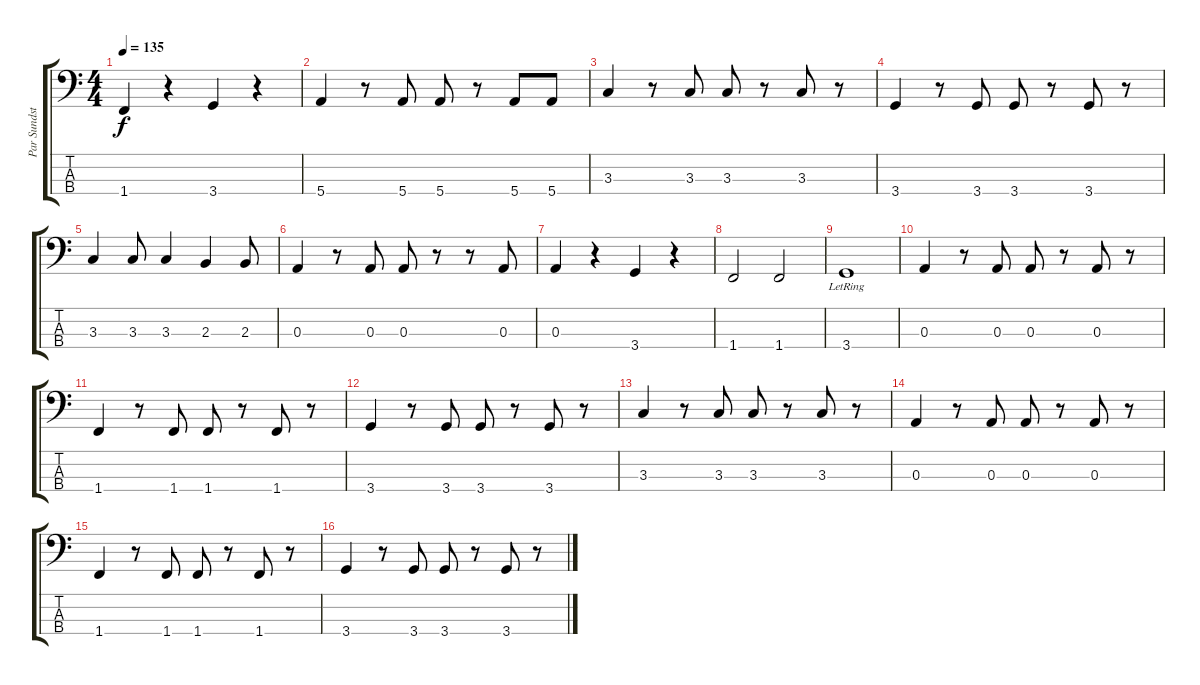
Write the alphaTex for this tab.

\track ("Par Sundstrom" "Par Sundst") {instrument electricbassfinger}
\staff {score tabs}
\tuning (G2 D2 A1 E1) {hide}
\ts (4 4)
\tempo 135
\clef f4
\ks c
1.4.4{dy f} r.4 3.4.4 r.4 |
5.4.4 r.8 5.4.8 5.4.8 r.8 5.4.8 5.4.8 |
3.3.4 r.8 3.3.8 3.3.8 r.8 3.3.8 r.8 |
3.4.4 r.8 3.4.8 3.4.8 r.8 3.4.8 r.8 |
3.3.4 3.3.8 3.3.4 2.3.4 2.3.8 |
0.3.4 r.8 0.3.8 0.3.8 r.8 r.8 0.3.8 |
0.3.4 r.4 3.4.4 r.4 |
1.4.2 1.4.2 |
3.4{lr}.1 |
0.3.4 r.8 0.3.8 0.3.8 r.8 0.3.8 r.8 |
1.4.4 r.8 1.4.8 1.4.8 r.8 1.4.8 r.8 |
3.4.4 r.8 3.4.8 3.4.8 r.8 3.4.8 r.8 |
3.3.4 r.8 3.3.8 3.3.8 r.8 3.3.8 r.8 |
0.3.4 r.8 0.3.8 0.3.8 r.8 0.3.8 r.8 |
1.4.4 r.8 1.4.8 1.4.8 r.8 1.4.8 r.8 |
3.4.4 r.8 3.4.8 3.4.8 r.8 3.4.8 r.8
